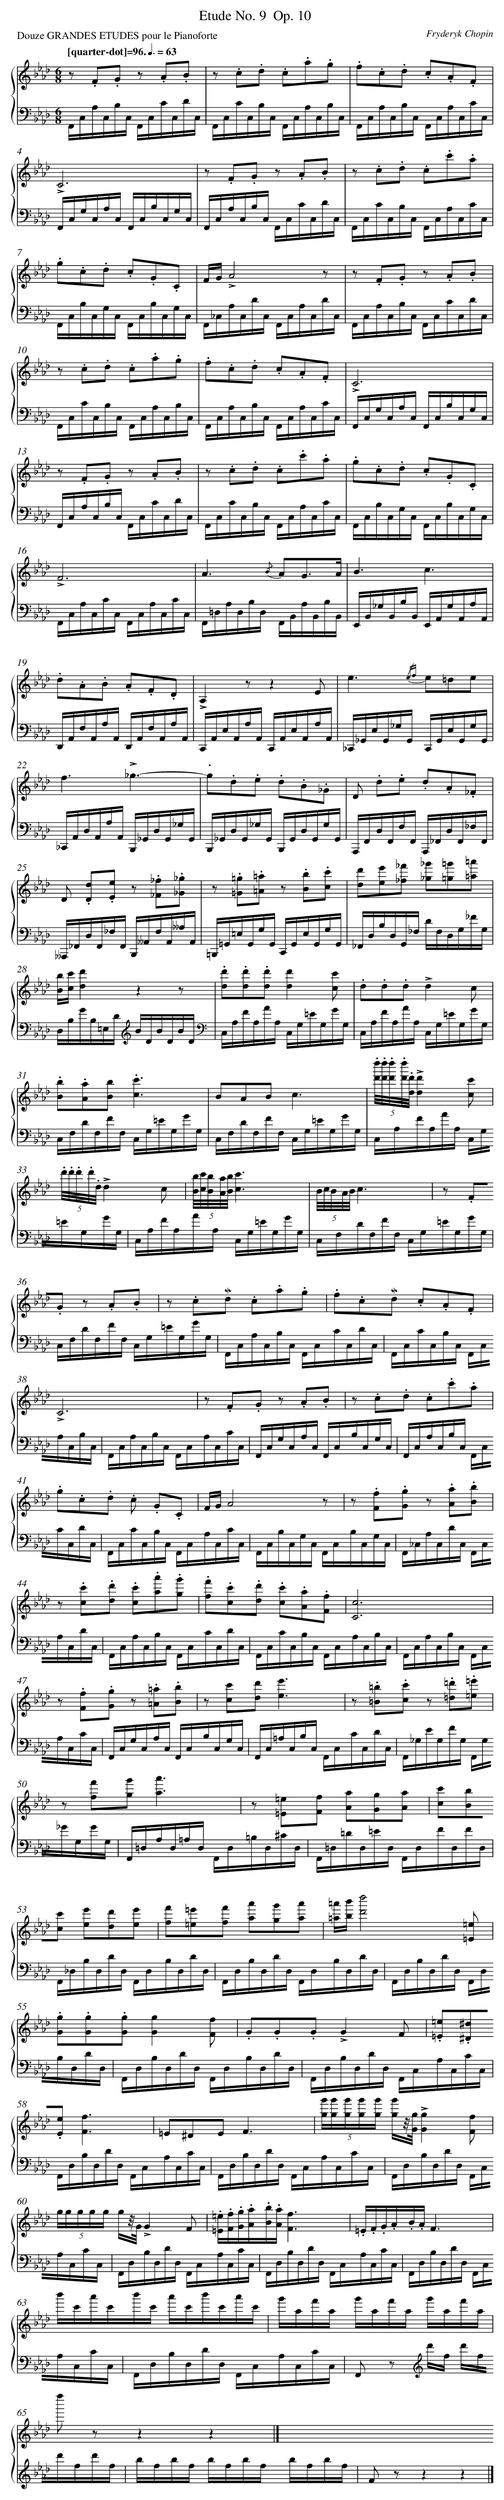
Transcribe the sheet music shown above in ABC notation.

X:1
T: Etude No. 9	 Op. 10
C: Fryderyk Chopin
L: 1/16
M: 6/8
P: Douze GRANDES ETUDES pour le Pianoforte
Q: "[quarter-dot]=96." 3/8=63
%%staves {1 2}
V: 1 clef=treble
V: 2 clef=bass
K: Ab
[V:1] z2 .F2.G2 z2 .A2.B2 |
[V:2] F,,C,A,C,B,C, F,,C,CC,DC, |
[V:1] z2 .c2.d2 .c2.a2.g2 |
[V:2] F,,C,CC,B,C, F,,C,A,C,B,C, |
[V:1] .f2.c2.d2 .c2.A2.F2 |
[V:2] F,,C,A,C,B,C, F,,C,A,C,CC, |
[V:1] !accent!C12 |
[V:2] F,,C,G,C,A,C, F,,C,B,C,G,C, |
[V:1] z2 .F2.G2 z2 .A2.B2 |
[V:2] F,,C,A,C,B,C, F,,C,CC,DC, |
[V:1] z2 .c2.d2 .c2.c'2.a2 |
[V:2] F,,C,CC,B,C, F,,C,A,C,CC, |
[V:1] .g2.c2.d2 .c2.G2.C2 |
[V:2] F,,C,B,C,G,C, F,,C,B,C,G,C, |
[V:1] FG!accent!A8z2 |
[V:2] F,,_C,A,C,DC, F,,C,A,C,DC, |
[V:1] z2 .F2.G2 z2 .A2.B2 |
[V:2] F,,C,A,C,B,C, F,,C,CC,DC, |
[V:1] z2 .c2.d2 .c2.a2.g2 |
[V:2] F,,C,CC,B,C, F,,C,A,C,B,C, |
[V:1] .f2.c2.d2 .c2.A2.F2 |
[V:2] F,,C,A,C,B,C, F,,C,A,C,CC, |
[V:1] !accent!C12 |
[V:2] F,,C,G,C,A,C, F,,C,B,C,G,C, |
[V:1] z2 .F2.G2 z2 .A2.B2 |
[V:2] F,,C,A,C,B,C, F,,C,CC,DC, |
[V:1] z2 .c2.d2 .c2.c'2.a2 |
[V:2] F,,C,CC,B,C, F,,C,A,C,CC, |
[V:1] .g2.c2.d2 .c2.G2.C2 |
[V:2] F,,C,B,C,G,C, F,,C,B,C,G,C, |
[V:1] !accent!F12 |
[V:2] F,,C,A,C,CC, F,,C,A,C,CC, |
[V:1] A4>{/B} A4G3A |
[V:2] F,,=D,A,D,B,D, F,,B,,A,B,,B,B,, |
[V:1] B6c6 |
[V:2] E,,B,,_G,B,,B,B,, E,,A,,G,A,,A,A,, |
[V:1] .d2.A2.B2 .A2.F2.D2 |
[V:2] D,,A,,F,A,,A,A,, D,,A,,F,A,,A,A,, |
[V:1] !accent!A,4z2z4E2 |
[V:2] C,,A,,E,A,,A,A,, C,,A,,E,A,,A,A,, |
[V:1] e4>{/ef} e4=d2e2 |
[V:2] _C,,_G,,E,G,,_G,G,, C,,G,,E,G,,G,G,, |
[V:1] f6!accent!_g6- |
[V:2] _C,,A,,D,A,,A,A,, B,,,_G,,D,G,,_G,G,, |
[V:1] .g2.d2.e2 .d2.B2._G2 |
[V:2] B,,,_G,,D,G,,-_G,G,, B,,,G,,D,G,,G,G,, |
[V:1] D2 .d2.e2 .d2.A2._F2 |
[V:2] A,,,F,,D,F,,F,F,, A,,,_F,,D,F,,_F,F,, |
[V:1] D2 .[D2d2].[E2e2] z2 .[_F2_f2].[_G2_g2] |
[V:2] __A,,,_F,,D,F,,_F,F,, B,,,__A,,F,A,,__A,A,, |
[V:1] z2 .[=G2=g2].[=A2=a2] z2 .[B2b2].[c2c'2] |
[V:2] =B,,,=G,,=E,G,,G,G,, C,,G,,E,G,,G,G,, |
[V:1] [d2d'2][e2e'2][_f2_f'2] [_g2_g'2][=g2=g'2][=a2=a'2] |
[V:2] _F,,D,B,D,G,,_F, DF,D,G,_FG, |
[V:1] [Bb][cc'][d4d'4]z4z2 |
[V:2] D,B,GB,=E,D[K:clef=treble] BDBDBD[K:clef=bass] |
[V:1] .[d2d'2].[d2d'2].[d2d'2][d4d'4][c2c'2] |
[V:2] C,A,FA,AA, C,G,=EG,GG, |
[V:1] .d2.d2.d2!accent!d4c2 |
[V:2] C,A,FA,AA, C,G,=EG,GG, |
[V:1] .[b2B2].[a2A2][b2B2].[c6c'6] |
[V:2] C,F,DF,FF, C,G,=EG,GG, |
[V:1] B2A2B2c6 |
[V:2] C,F,DF,FF, C,G,=EG,GG, |
[V:1] (5:4:5.[d'/d''/].[d'/d''/].[d'/d''/].[d'/d''/].[d/d'/]!accent![d4d'4][c2c'2] |
[V:2] C,A,FA,AA, C,G,=EG,GG, |
[V:1] (5:4:5.d'/.d'/.d'/.d'/.d/!accent!d4c2 |
[V:2] C,A,FA,AA, C,G,=EG,GG, |
[V:1] (5:4:5[B/b/][c/c'/][B/b/][A/a/][B/b/][c6c'6] |
[V:2] C,F,DF,FF, C,G,=EG,GG, |
[V:1] (5:4:5B/c/B/A/B/c6 |
[V:2] C,F,DF,FF, C,G,=EG,GG, |
[V:1] z2 .F2.G2 z2 .A2.B2 |
[V:2] F,,C,A,C,B,C, F,,C,CC,DC, |
[V:1] z2 .c2!mordent!d2 .c2.a2.g2 |
[V:2] F,,C,CC,B,C, F,,C,A,C,B,C, |
[V:1] .f2.c2!mordent!d2 .c2.A2.F2 |
[V:2] F,,C,A,C,B,C, F,,C,A,C,CC, |
[V:1] !accent!C12 |
[V:2] F,,C,G,C,A,C, F,,C,B,C,G,C, |
[V:1] z2 .F2.G2 z2 .A2.B2 |
[V:2] F,,C,A,C,B,C, F,,C,CC,DC, |
[V:1] z2 .c2.d2 .c2.c'2.a2 |
[V:2] F,,C,CC,B,C, F,,C,A,C,CC, |
[V:1] .g2.c2.d2 .c2 .G2.C2 |
[V:2] F,,C,B,C,G,C, F,,C,B,C,G,C, |
[V:1] FGA8z2 |
[V:2] F,,_C,A,C,DC, F,,C,A,C,DC, |
[V:1] z2 .[F2f2].[G2g2] z2 .[A2a2].[B2b2] |
[V:2] F,,C,A,C,B,C, F,,C,CC,DC, |
[V:1] z2 .[c2c'2].[d2d'2] .[c2c'2].[a2a'2].[g2g'2] |
[V:2] F,,C,CC,B,C, F,,C,A,C,B,C, |
[V:1] .[f2f'2].[c2c'2].[d2d'2] .[c2c'2].[A2a2].[F2f2] |
[V:2] F,,C,A,C,B,C, F,,C,A,C,CC, |
[V:1] [C12c12] |
[V:2] F,,C,G,C,A,C, F,,C,B,C,G,C, |
[V:1] z2 .[F2f2].[G2g2] z2 .[=A2=a2].[B2b2] |
[V:2] F,,C,=A,C,B,C, F,,C,CC,DC, |
[V:1] z2 [c2c'2][d2d'2][e6e'6] |
[V:2] F,,_G,EG,FG, F,,G,_GG,GG, |
[V:1] z2 .[=B2=b2].[c2c'2] z2 .[=d2=d'2].[=e2=e'2] |
[V:2] F,,=D,A,D,=A,D, F,,D,=B,D,^CD, |
[V:1] z2 [f'2f2][g'2g2][a'6a6] |
[V:2] F,,=D,=DD,=ED, F,,D,FD,FD, |
[V:1] z2 [=E2=e2][F2f2] [A2a2][G2g2][A2a2] |
[V:2] F,,_D,B,D,DD, F,,D,B,D,DD, |
[V:1] [c2c'2][B2b2][c2c'2] [e2e'2][d2d'2][e2e'2] |
[V:2] F,,D,B,D,DD, F,,D,B,D,DD, |
[V:1] [f2f'2][=e2=e'2][f2f'2] [a2a'2][g2g'2][a2a'2] |
[V:2] F,,D,B,D,DD, F,,D,B,D,DD, |
[V:1] [=a=a'][bb'][d'8d''8][=E2=e2] |
[V:2] F,,D,B,D,DD, F,,D,B,D,DD, |
[V:1] .[G2g2].[G2g2].[G2g2][G4g4][F2f2] |
[V:2] F,,D,B,D,DD, F,,C,A,C,CC, |
[V:1] .G2.G2.G2!accent!G4F2 |
[V:2] F,,D,B,D,DD, F,,C,A,C,CC, |
[V:1] .[=e2=E2].[^d2^D2].[E2e2][f6F6] |
[V:2] F,,D,B,D,DD, F,,C,A,C,CC, |
[V:1] =E2^D2E2F6 |
[V:2] F,,D,B,D,DD, F,,C,A,C,CC, |
[V:1] (5:4:5[gg'][gg'][gg'][gg'][gg'] [gg']z/[G/g/]!accent![G4g4][F2f2] |
[V:2] F,,D,B,D,DD, F,,C,A,C,CC, |
[V:1] (5:4:5ggggg gz/G/!accent!G4F2 |
[V:2] F,,D,B,D,DD, F,,C,A,C,CC, |
[V:1] .[=E=e].[Ff].[Gg].[Aa].[Bb].[Aa][F6f6] |
[V:2] F,,D,B,D,DD, F,,C,A,C,CC, |
[V:1] .=E.F.G.A.B.AF6 |
[V:2] F,,D,B,D,DD, F,,C,A,C,CC, |
[V:1] b'c'a'c'b'c' a'c'b'c'a'c' |
[V:2] F,,2 z2[K:clef=treble] d'f d'fd'fd'f |
[V:1] g'af'a g'af'a g'af'a |
[V:2] bfbf bfbf bfbf |
[V:1] f''2 z2z4z4 |]
[V:2] F2 z2z4z4 |]
